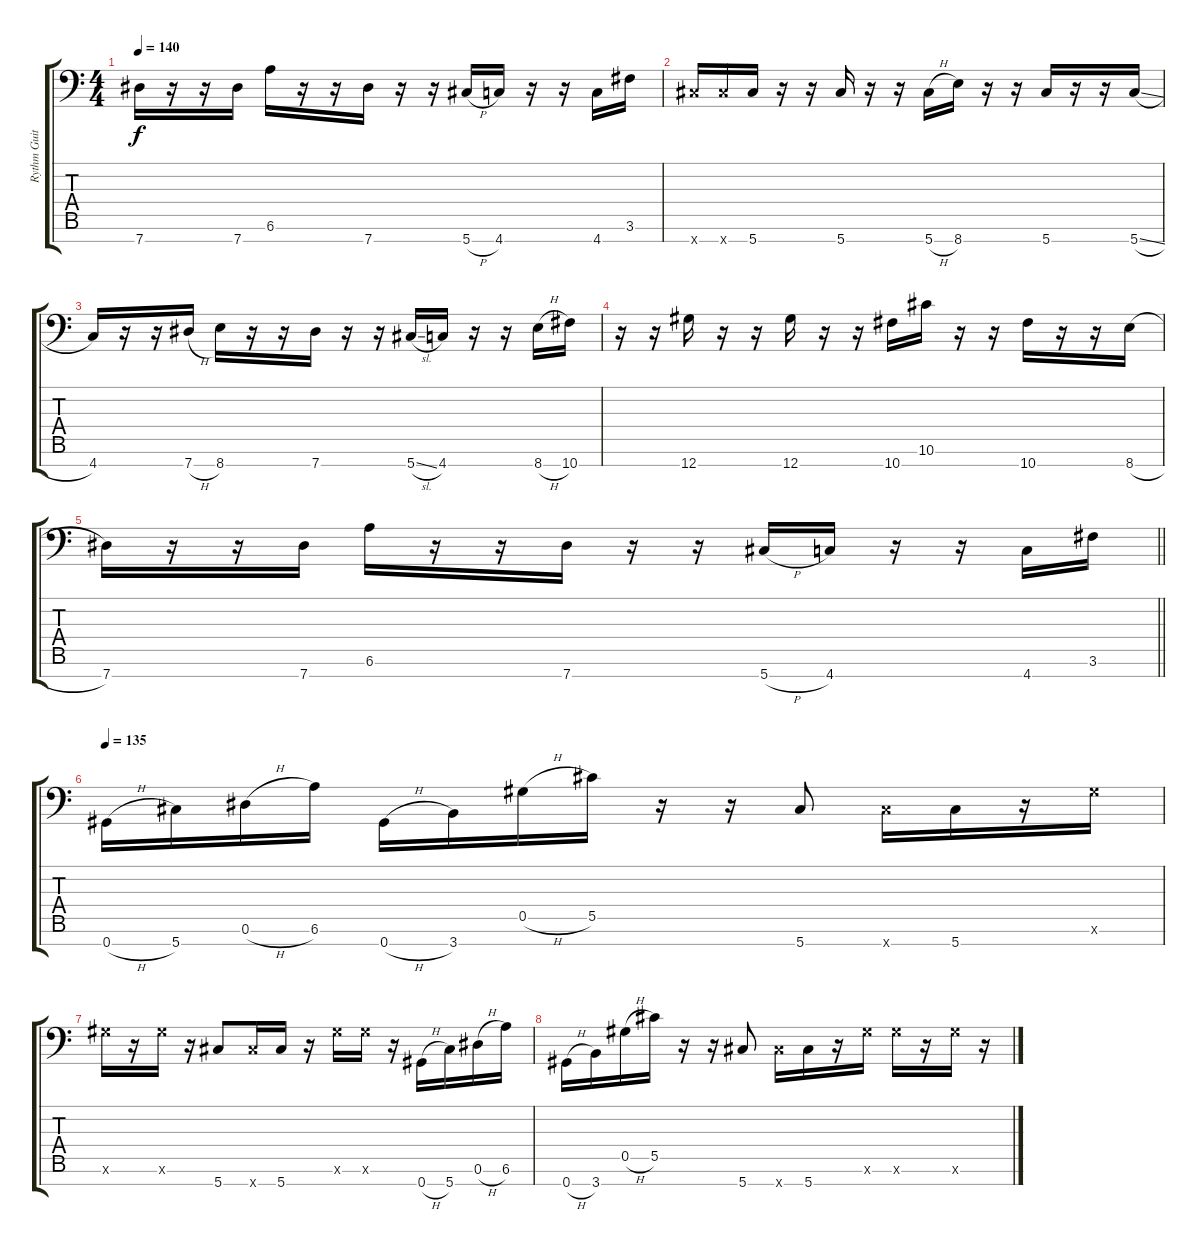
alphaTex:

\track ("Rythm Guitar #1" "Rythm Guit") {instrument distortionguitar}
\staff {score tabs}
\tuning (Db4 Ab3 Eb3 Db3 Ab2 Eb2 Ab1) {hide}
\ts (4 4)
\tempo 140
\clef f4
\ks c
7.7.16{dy f} r.16 r.16 7.7.16 6.6.16 r.16 r.16 7.7.16 r.16 r.16 5.7{h}.16 4.7.16 r.16 r.16 4.7.16 3.6.16 |
5.7{x}.16 5.7{x}.16 5.7.16 r.16 r.16 5.7.16 r.16 r.16 5.7{h}.16 8.7.16 r.16 r.16 5.7.16 r.16 r.16 5.7{sl}.16 |
4.7.16 r.16 r.16 7.7{h}.16 8.7.16 r.16 r.16 7.7.16 r.16 r.16 5.7{sl}.16 4.7.16 r.16 r.16 8.7{h}.16 10.7.16 |
r.16 r.16 12.7.16 r.16 r.16 12.7.16 r.16 r.16 10.7.16 10.6.16 r.16 r.16 10.7.16 r.16 r.16 8.7{h}.16 |
\barLineRight lightlight
7.7.16 r.16 r.16 7.7.16 6.6.16 r.16 r.16 7.7.16 r.16 r.16 5.7{h}.16 4.7.16 r.16 r.16 4.7.16 3.6.16 |
\section ("" "")
\tempo 135
0.7{h}.16 5.7.16 0.6{h}.16 6.6.16 0.7{h}.16 3.7.16 0.5{h}.16 5.5.16 r.16 r.16 5.7.8 5.7{x}.16 5.7.16 r.16 5.6{x}.16 |
5.6{x}.16 r.16 5.6{x}.16 r.16 5.7.8 5.7{x}.16 5.7.16 r.16 5.6{x}.16 5.6{x}.16 r.16 0.7{h}.16 5.7.16 0.6{h}.16 6.6.16 |
0.7{h}.16 3.7.16 0.5{h}.16 5.5.16 r.16 r.16 5.7.8 5.7{x}.16 5.7.16 r.16 5.6{x}.16 5.6{x}.16 r.16 5.6{x}.16 r.16
